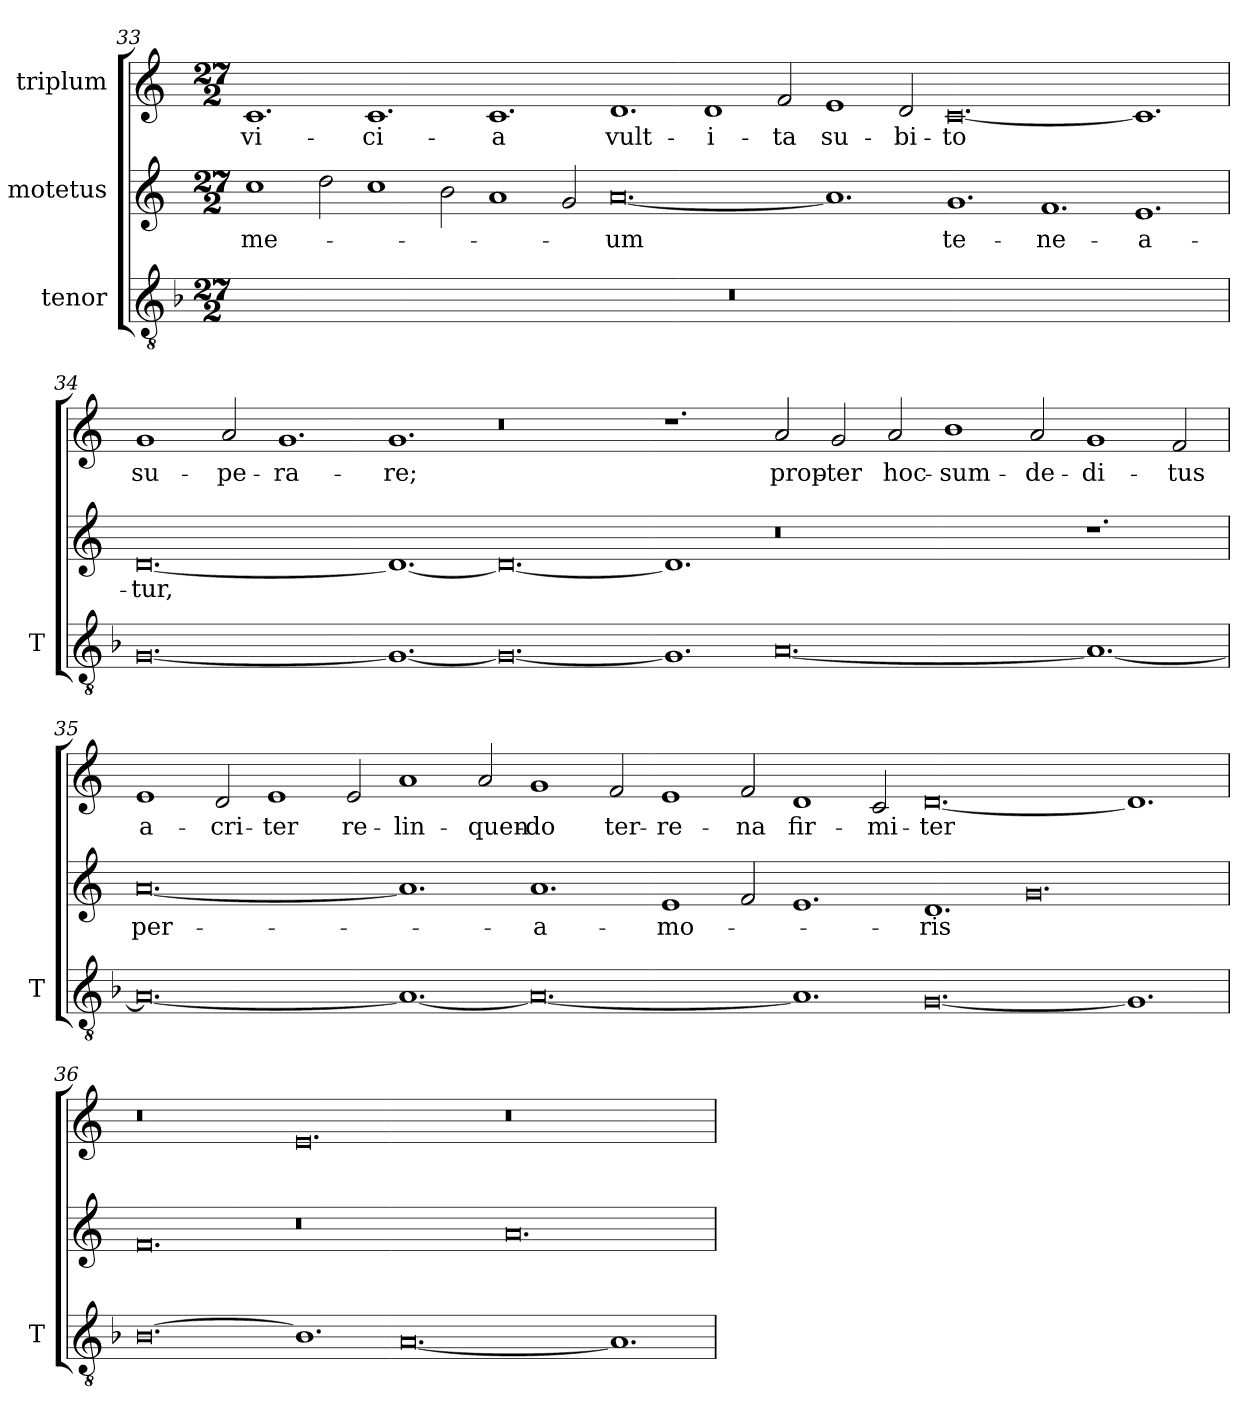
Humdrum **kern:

**kern	**kern	**text	**kern	**text
*part3	*part2	*part2	*part1	*part1
*staff3	*staff2	*staff2	*staff1	*staff1
*I"tenor	*I"motetus	*	*I"triplum	*
*I'T	*	*	*	*
*clefGv2	*clefG2	*	*clefG2	*
*k[b-]	*k[]	*	*k[]	*
*F:	*C:	*	*C:	*
*M27/2	*M27/2	*	*M27/2	*
=33	=33	=33	=33	=33
2%27r	1cc\	me-	1.c/	vi-
.	2dd\	.	.	.
.	1cc\	.	1.c/	-ci-
.	2b\	.	.	.
.	1a/	.	1.c/	-a
.	2g/	.	.	.
.	[0.a/	-um	1.d/	vult-
.	.	.	1d/	i-
.	.	.	2f/	-ta
.	1.a/]	.	1e/	su-
.	.	.	2d/	-bi-
.	1.g/	te-	[0.c/	-to
.	1.f/	-ne-	.	.
.	1.e/	-a-	1.c/]	.
!!LO:PB:g=z
=34	=34	=34	=34	=34
[0.G/	[0.d/	-tur,	1g/	su-
.	.	.	2a/	-pe-
.	.	.	1.g/	-ra-
1.G/_	1.d/_	.	1.g/	-re;
0.G/_	0.d/_	.	0.r	.
1.G/]	1.d/]	.	1.r	.
[0.A/	0.r	.	2a/	prop-
.	.	.	2g/	-ter
.	.	.	2a/	hoc-
.	.	.	1b\	sum-
.	.	.	2a/	de-
1.A/_	1.r	.	1g/	-di-
.	.	.	2f/	-tus
=35	=35	=35	=35	=35
0.A/_	[0.a/	per-	1e/	a-
.	.	.	2d/	-cri-
.	.	.	1e/	-ter
.	.	.	2e/	re-
1.A/_	1.a/]	.	1a/	-lin-
.	.	.	2a/	-quen-
0.A/_	1.a/	a-	1g/	-do
.	.	.	2f/	ter-
.	1e/	-mo-	1e/	-re-
.	2f/	.	2f/	-na
1.A/]	1.e/	.	1d/	fir-
.	.	.	2c/	-mi-
[0.G/	1.d/	-ris	[0.d/	-ter
.	0.g/	.	.	.
1.G/]	.	.	1.d/]	.
=36	=36	=36	=36	=36
[0.B-\	0.f/	.	0.r	.
1.B-\]	0.r	.	0.e/	.
[0.A/	.	.	.	.
.	0.a/	.	0.r	.
1.A/]	.	.	.	.
=	=	=	=	=
*-	*-	*-	*-	*-
